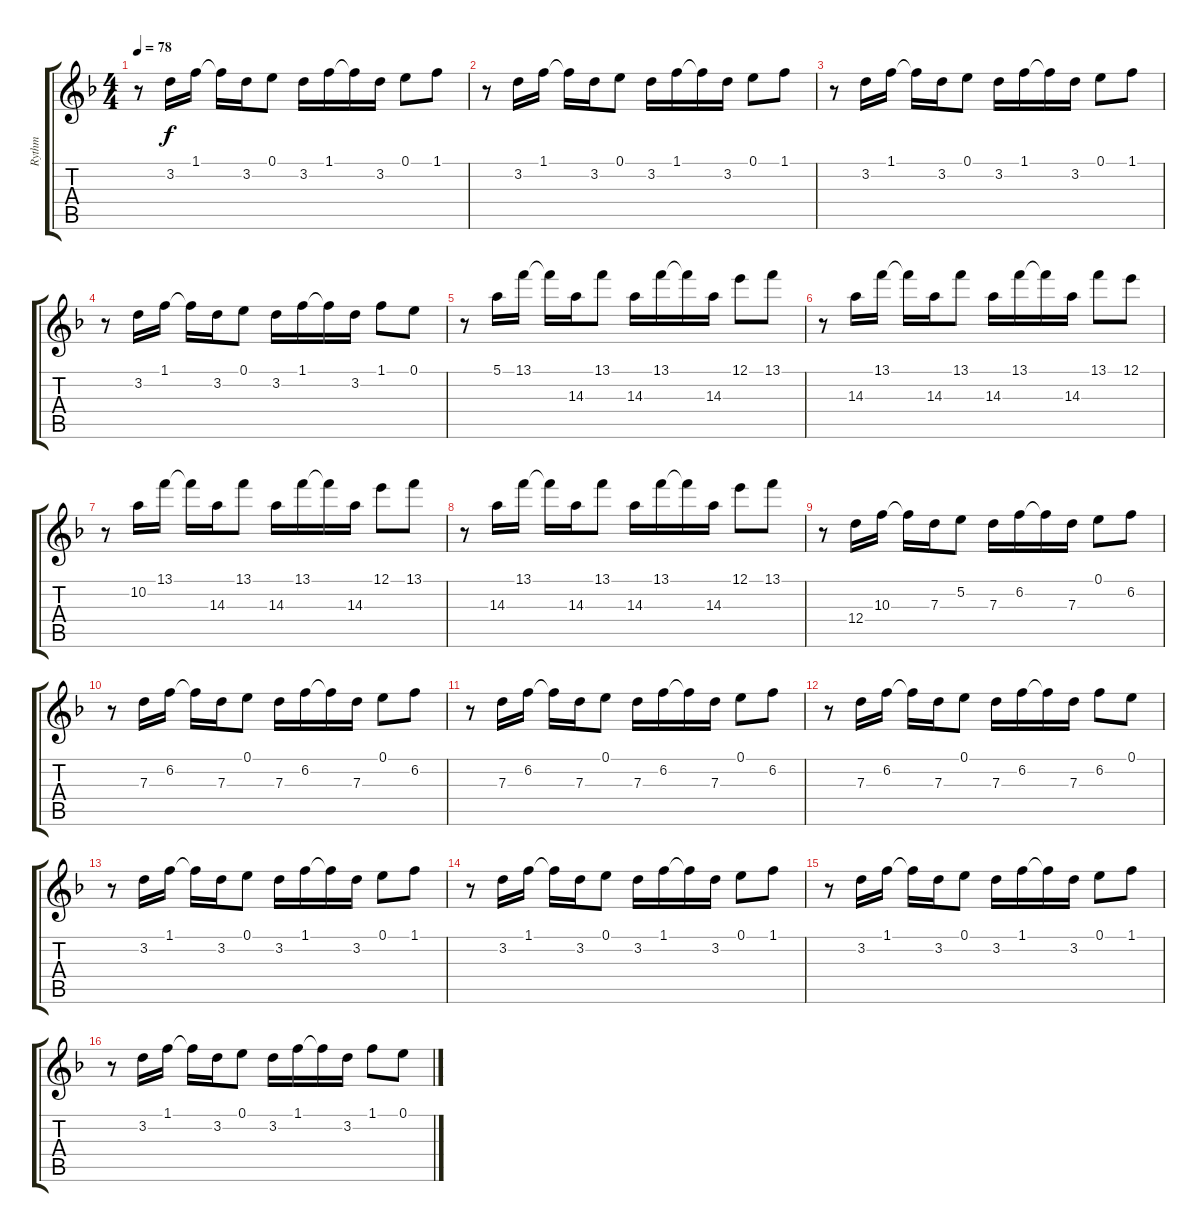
\track ("Rythm" "Rythm") {instrument acousticguitarsteel}
\staff {score tabs}
\tuning (E4 B3 G3 D3 A2 E2) {hide}
\ts (4 4)
\tempo 78
\clef g2
\ks dminor
r.8{dy f instrument acousticguitarsteel} 3.2.16 1.1.16 1.1{t}.16 3.2.16 0.1.8 3.2.16 1.1.16 1.1{t}.16 3.2.16 0.1.8 1.1.8 |
r.8 3.2.16 1.1.16 1.1{t}.16 3.2.16 0.1.8 3.2.16 1.1.16 1.1{t}.16 3.2.16 0.1.8 1.1.8 |
r.8 3.2.16 1.1.16 1.1{t}.16 3.2.16 0.1.8 3.2.16 1.1.16 1.1{t}.16 3.2.16 0.1.8 1.1.8 |
r.8 3.2.16 1.1.16 1.1{t}.16 3.2.16 0.1.8 3.2.16 1.1.16 1.1{t}.16 3.2.16 1.1.8 0.1.8 |
r.8 5.1.16 13.1.16 13.1{t}.16 14.3.16 13.1.8 14.3.16 13.1.16 13.1{t}.16 14.3.16 12.1.8 13.1.8 |
r.8 14.3.16 13.1.16 13.1{t}.16 14.3.16 13.1.8 14.3.16 13.1.16 13.1{t}.16 14.3.16 13.1.8 12.1.8 |
r.8 10.2.16 13.1.16 13.1{t}.16 14.3.16 13.1.8 14.3.16 13.1.16 13.1{t}.16 14.3.16 12.1.8 13.1.8 |
r.8 14.3.16 13.1.16 13.1{t}.16 14.3.16 13.1.8 14.3.16 13.1.16 13.1{t}.16 14.3.16 12.1.8 13.1.8 |
r.8 12.4.16 10.3.16 10.3{t}.16 7.3.16 5.2.8 7.3.16 6.2.16 6.2{t}.16 7.3.16 0.1.8 6.2.8 |
r.8 7.3.16 6.2.16 6.2{t}.16 7.3.16 0.1.8 7.3.16 6.2.16 6.2{t}.16 7.3.16 0.1.8 6.2.8 |
r.8 7.3.16 6.2.16 6.2{t}.16 7.3.16 0.1.8 7.3.16 6.2.16 6.2{t}.16 7.3.16 0.1.8 6.2.8 |
r.8 7.3.16 6.2.16 6.2{t}.16 7.3.16 0.1.8 7.3.16 6.2.16 6.2{t}.16 7.3.16 6.2.8 0.1.8 |
r.8 3.2.16 1.1.16 1.1{t}.16 3.2.16 0.1.8 3.2.16 1.1.16 1.1{t}.16 3.2.16 0.1.8 1.1.8 |
r.8 3.2.16 1.1.16 1.1{t}.16 3.2.16 0.1.8 3.2.16 1.1.16 1.1{t}.16 3.2.16 0.1.8 1.1.8 |
r.8 3.2.16 1.1.16 1.1{t}.16 3.2.16 0.1.8 3.2.16 1.1.16 1.1{t}.16 3.2.16 0.1.8 1.1.8 |
r.8 3.2.16 1.1.16 1.1{t}.16 3.2.16 0.1.8 3.2.16 1.1.16 1.1{t}.16 3.2.16 1.1.8 0.1.8
